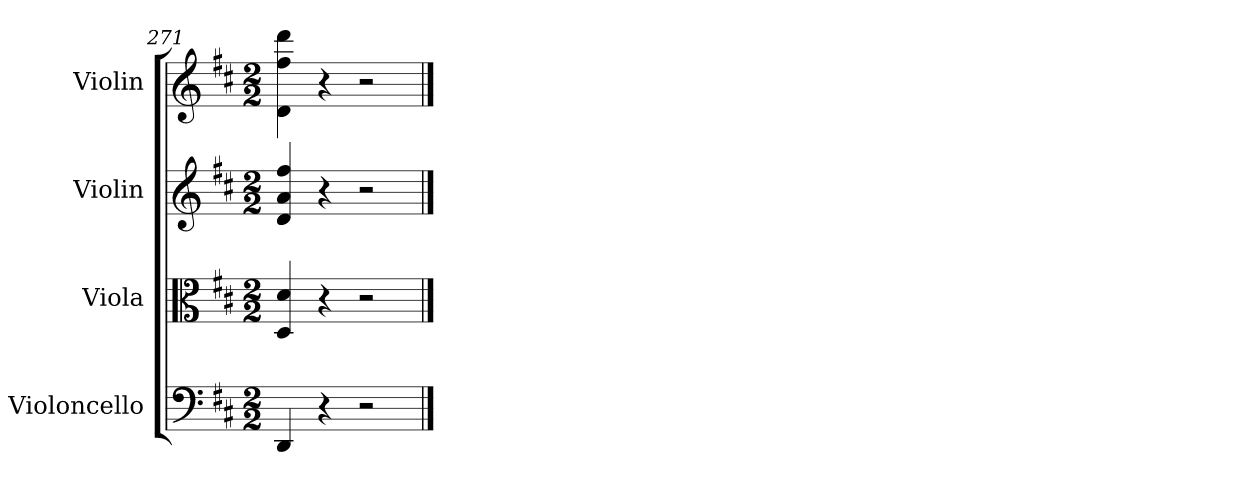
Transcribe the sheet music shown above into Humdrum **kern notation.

**kern	**kern	**kern	**kern
*part4	*part3	*part2	*part1
*staff4	*staff3	*staff2	*staff1
*I"Violoncello	*I"Viola	*I"Violin	*I"Violin
*I'Vc	*I'Vla	*I'Vln	*I'Vln
*clefF4	*clefC3	*clefG2	*clefG2
*k[f#c#]	*k[f#c#]	*k[f#c#]	*k[f#c#]
*M2/2	*M2/2	*M2/2	*M2/2
=271	=271	=271	=271
4DD/	4D/ 4d/	4d/ 4a/ 4ff#/	4d\ 4ff#\ 4ddd\
4r	4r	4r	4r
2r	2r	2r	2r
==	==	==	==
*-	*-	*-	*-
